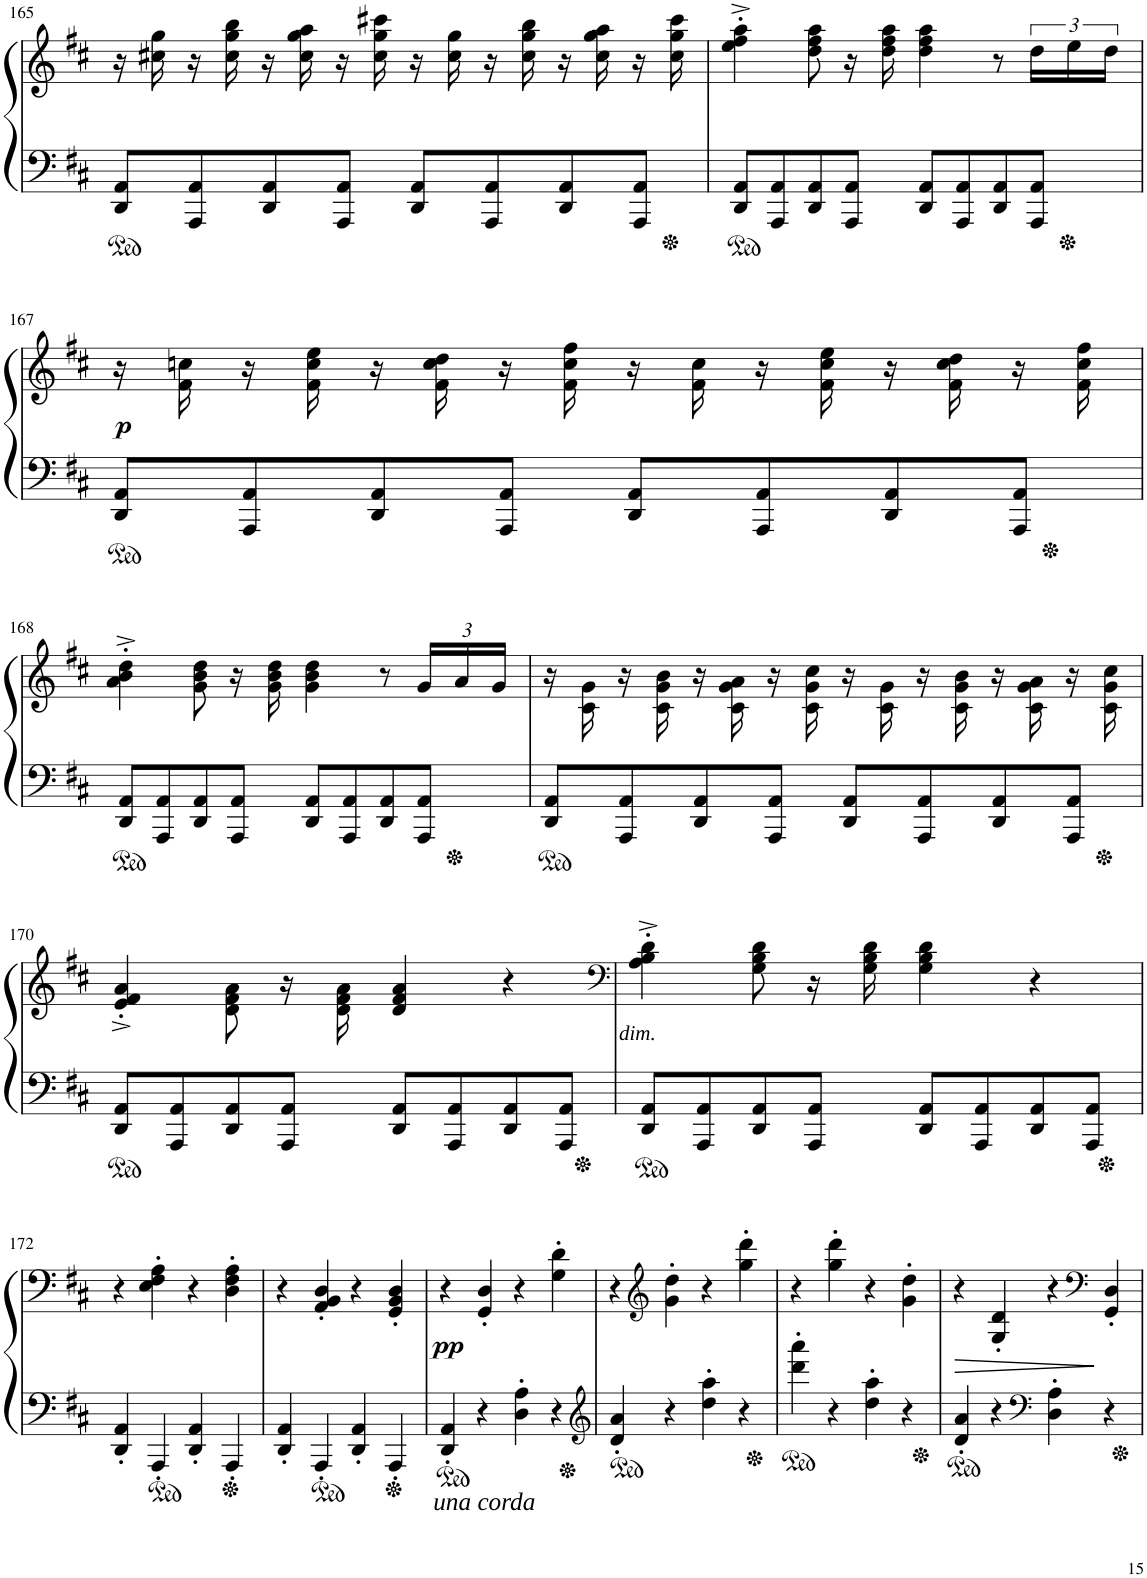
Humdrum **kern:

**kern	**kern	**dynam
*part1	*part1	*part1
*staff2	*staff1	*staff1/2
*I"Piano	*	*
*I'Pno	*	*
!!LO:PB:g=z
*clefF4	*clefG2	*
*k[f#c#]	*k[f#c#]	*
*M4/4	*M4/4	*
*met(c)	*met(c)	*
=165	=165	=165
*	*^	*
8DD/' 8AA/'L	16r	16ryy	.
.	16ryy	16cc#X\ 16gg\	.
8AAA/' 8AA/'	16r	16ryy	.
.	16ryy	16cc#\ 16gg\ 16bb\	.
8DD/' 8AA/'	16r	16ryy	.
.	16ryy	16cc#\ 16gg\ 16aa\	.
8AAA/' 8AA/'J	16r	16ryy	.
.	16ryy	16cc#\ 16gg\ 16ccc#X\	.
8DD/' 8AA/'L	16r	16ryy	.
.	16ryy	16cc#\ 16gg\	.
8AAA/' 8AA/'	16r	16ryy	.
.	16ryy	16cc#\ 16gg\ 16bb\	.
8DD/' 8AA/'	16r	16ryy	.
.	16ryy	16cc#\ 16gg\ 16aa\	.
8AAA/' 8AA/'J	16r	16ryy	.
.	16ryy	16cc#\ 16gg\ 16ccc#\	.
=166	=166	=166	=166
8DD/' 8AA/'L	4ee\'^ 4ff#\'^ 4aa\'^	4ryy	.
8AAA/' 8AA/'	.	.	.
8DD/' 8AA/'	8ryy	8dd\ 8ff#\ 8aa\	.
8AAA/' 8AA/'J	16r	16ryy	.
.	16ryy	16dd\ 16ff#\ 16aa\	.
8DD/' 8AA/'L	4dd\ 4ff#\ 4aa\	2ryy	.
8AAA/' 8AA/'	.	.	.
8DD/' 8AA/'	8r	.	.
8AAA/' 8AA/'J	24dd\LL	.	.
.	24ee\	.	.
.	24dd\JJ	.	.
!!LO:LB:g=z	!!
=167	=167	=167	=167
!	!	!	!LO:DY:b
8DD/' 8AA/'L	16r	16ryy	p
.	16ryy	16f#\ 16ccn\	.
8AAA/' 8AA/'	16r	16ryy	.
.	16ryy	16f#\ 16cc\ 16ee\	.
8DD/' 8AA/'	16r	16ryy	.
.	16ryy	16f#\ 16cc\ 16dd\	.
8AAA/' 8AA/'J	16r	16ryy	.
.	16ryy	16f#\ 16cc\ 16ff#\	.
8DD/' 8AA/'L	16r	16ryy	.
.	16ryy	16f#\ 16cc\	.
8AAA/' 8AA/'	16r	16ryy	.
.	16ryy	16f#\ 16cc\ 16ee\	.
8DD/' 8AA/'	16r	16ryy	.
.	16ryy	16f#\ 16cc\ 16dd\	.
8AAA/' 8AA/'J	16r	16ryy	.
.	16ryy	16f#\ 16cc\ 16ff#\	.
!!LO:LB:g=z	!!
=168	=168	=168	=168
8DD/' 8AA/'L	4a\'^ 4b\'^ 4dd\'^	4ryy	.
8AAA/' 8AA/'	.	.	.
8DD/' 8AA/'	8ryy	8g\ 8b\ 8dd\	.
8AAA/' 8AA/'J	16r	16ryy	.
.	16ryy	16g\ 16b\ 16dd\	.
8DD/' 8AA/'L	4g\ 4b\ 4dd\	2ryy	.
8AAA/' 8AA/'	.	.	.
8DD/' 8AA/'	8r	.	.
*	*Xbrackettup	*	*
8AAA/' 8AA/'J	24g/LL	.	.
.	24a/	.	.
.	24g/JJ	.	.
=169	=169	=169	=169
8DD/' 8AA/'L	16r	16ryy	.
.	16ryy	16c#\ 16g\	.
8AAA/' 8AA/'	16r	16ryy	.
.	16ryy	16c#\ 16g\ 16b\	.
8DD/' 8AA/'	16r	16ryy	.
.	16ryy	16c#\ 16g\ 16a\	.
8AAA/' 8AA/'J	16r	16ryy	.
.	16ryy	16c#\ 16g\ 16cc#\	.
8DD/' 8AA/'L	16r	16ryy	.
.	16ryy	16c#\ 16g\	.
8AAA/' 8AA/'	16r	16ryy	.
.	16ryy	16c#\ 16g\ 16b\	.
8DD/' 8AA/'	16r	16ryy	.
.	16ryy	16c#\ 16g\ 16a\	.
8AAA/' 8AA/'J	16r	16ryy	.
.	16ryy	16c#\ 16g\ 16cc#\	.
!!LO:LB:g=z	!!
=170	=170	=170	=170
8DD/' 8AA/'L	4e/'^ 4f#/'^ 4a/'^	4ryy	.
8AAA/' 8AA/'	.	.	.
8DD/' 8AA/'	8ryy	8d\ 8f#\ 8a\	.
8AAA/' 8AA/'J	16r	16ryy	.
.	16ryy	16d\ 16f#\ 16a\	.
8DD/' 8AA/'L	4d/ 4f#/ 4a/	2ryy	.
8AAA/' 8AA/'	.	.	.
8DD/' 8AA/'	4r	.	.
8AAA/' 8AA/'J	.	.	.
=171	=171	=171	=171
*	*clefF4	*	*
!	!	!	!LO:DY:b
8DD/' 8AA/'L	4A\'^ 4B\'^ 4d\'^	4ryy	other-dynamics
8AAA/' 8AA/'	.	.	.
8DD/' 8AA/'	8ryy	8G\ 8B\ 8d\	.
8AAA/' 8AA/'J	16r	16ryy	.
.	16ryy	16G\ 16B\ 16d\	.
8DD/' 8AA/'L	4G\ 4B\ 4d\	2ryy	.
8AAA/' 8AA/'	.	.	.
8DD/' 8AA/'	4r	.	.
8AAA/' 8AA/'J	.	.	.
*	*v	*v	*
!!LO:LB:g=z
=172	=172	=172
4DD/' 4AA/'	4r	.
4AAA'/	4E\' 4F#\' 4A\'	.
4DD/' 4AA/'	4r	.
4AAA'/	4D\' 4F#\' 4A\'	.
=173	=173	=173
4DD/' 4AA/'	4r	.
4AAA'/	4AA/' 4BB/' 4D/'	.
4DD/' 4AA/'	4r	.
4AAA'/	4GG/' 4BB/' 4D/'	.
=174	=174	=174
!LO:TX:b:i:t=una corda	!	!
!	!	!LO:DY:b
4DD/' 4AA/'	4r	pp
4r	4GG/' 4D/'	.
4D\' 4A\'	4r	.
4r	4G\' 4d\'	.
=175	=175	=175
*clefG2	*	*
4d/' 4a/'	4r	.
*	*clefG2	*
4r	4g\' 4dd\'	.
4dd\' 4aa\'	4r	.
4r	4gg\' 4ddd\'	.
=176	=176	=176
4ddd\' 4aaa\'	4r	.
4r	4gg\' 4ddd\'	.
4dd\' 4aa\'	4r	.
4r	4g\' 4dd\'	.
=177	=177	=177
!	!	!LO:HP:b
4d/' 4a/'	4r	>
4r	4G/' 4d/'	.
*clefF4	*	*
4D\' 4A\'	4r	.
*	*clefF4	*
4r	4GG/' 4D/'	]
=	=	=
*-	*-	*-
